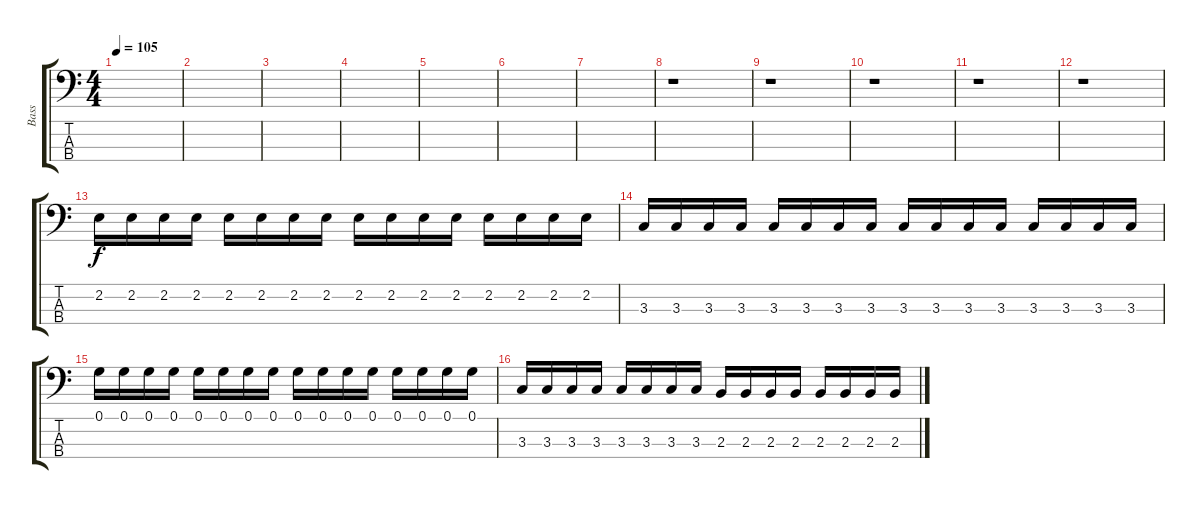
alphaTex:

\track ("Bass" "Bass") {instrument electricbassfinger}
\staff {score tabs}
\tuning (G2 D2 A1 E1) {hide}
\ts (4 4)
\tempo 105
\clef f4
\ks c
|
|
|
|
|
|
|
r.1 |
r.1 |
r.1 |
r.1 |
r.1 |
2.2.16 2.2.16 2.2.16 2.2.16 2.2.16 2.2.16 2.2.16 2.2.16 2.2.16 2.2.16 2.2.16 2.2.16 2.2.16 2.2.16 2.2.16 2.2.16 |
3.3.16 3.3.16 3.3.16 3.3.16 3.3.16 3.3.16 3.3.16 3.3.16 3.3.16 3.3.16 3.3.16 3.3.16 3.3.16 3.3.16 3.3.16 3.3.16 |
0.1.16 0.1.16 0.1.16 0.1.16 0.1.16 0.1.16 0.1.16 0.1.16 0.1.16 0.1.16 0.1.16 0.1.16 0.1.16 0.1.16 0.1.16 0.1.16 |
3.3.16 3.3.16 3.3.16 3.3.16 3.3.16 3.3.16 3.3.16 3.3.16 2.3.16 2.3.16 2.3.16 2.3.16 2.3.16 2.3.16 2.3.16 2.3.16
